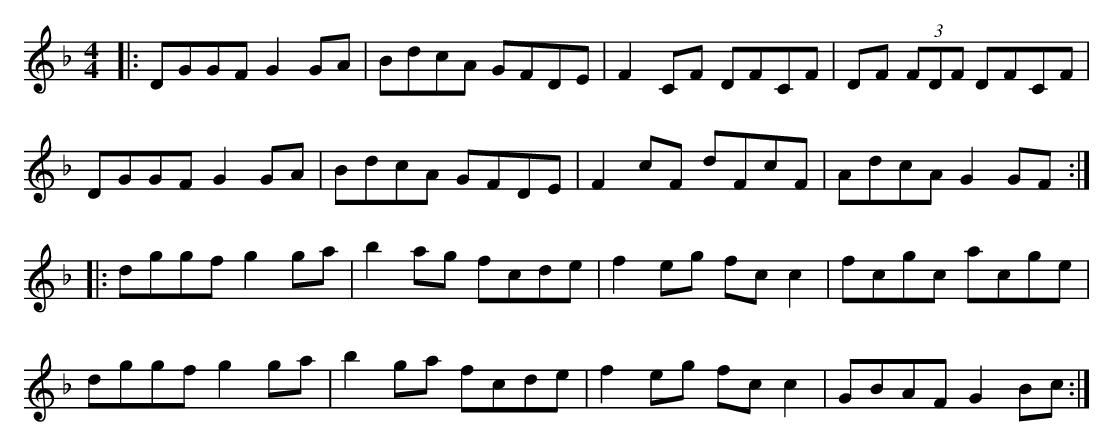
X:1
M:4/4
K:Gdor
|:DGGF G2 GA|BdcA GFDE|F2 CF DFCF|DF (3FDF DFCF|
DGGF G2 GA|BdcA GFDE|F2 cF dFcF|AdcA G2 GF:|
|:dggf g2 ga|b2 ag fcde|f2 eg fc c2|fcgc acge|
dggf g2 ga|b2 ga fcde|f2 eg fc c2|GBAF G2 Bc:|
